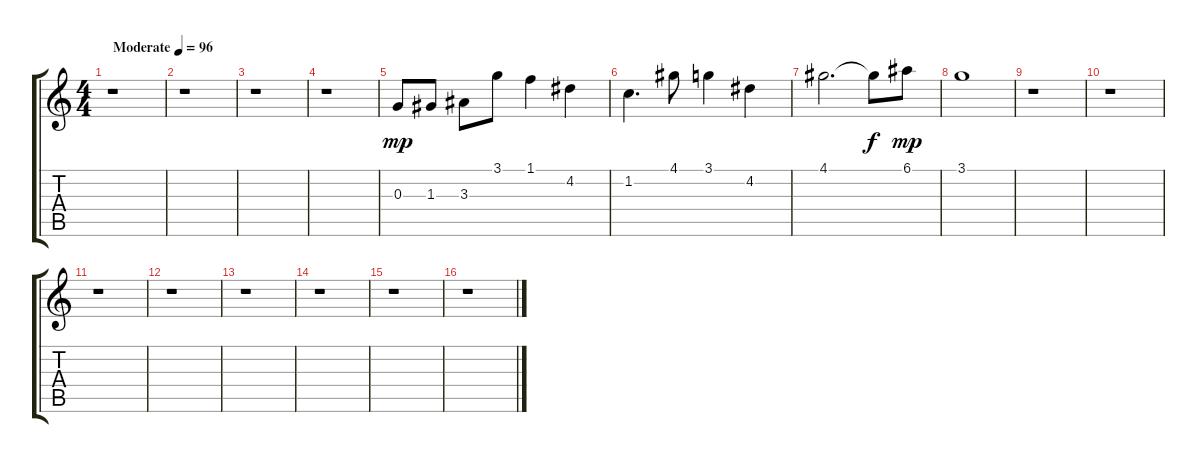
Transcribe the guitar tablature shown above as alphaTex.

\track "" {instrument overdrivenguitar}
\staff {score tabs}
\tuning (E4 B3 G3 D3 A2 E2) {hide}
\ts (4 4)
\tempo (96 "Moderate")
\clef g2
\ks c
r.1{dy mp instrument overdrivenguitar} |
r.1 |
r.1 |
r.1 |
0.3.8 1.3.8 3.3.8 3.1.8 1.1.4 4.2.4 |
1.2.4{d} 4.1.8 3.1.4 4.2.4 |
4.1.2{d} 4.1{t}.8{dy f} 6.1.8{dy mp} |
3.1.1 |
r.1 |
r.1 |
r.1 |
r.1 |
r.1 |
r.1 |
r.1 |
r.1
